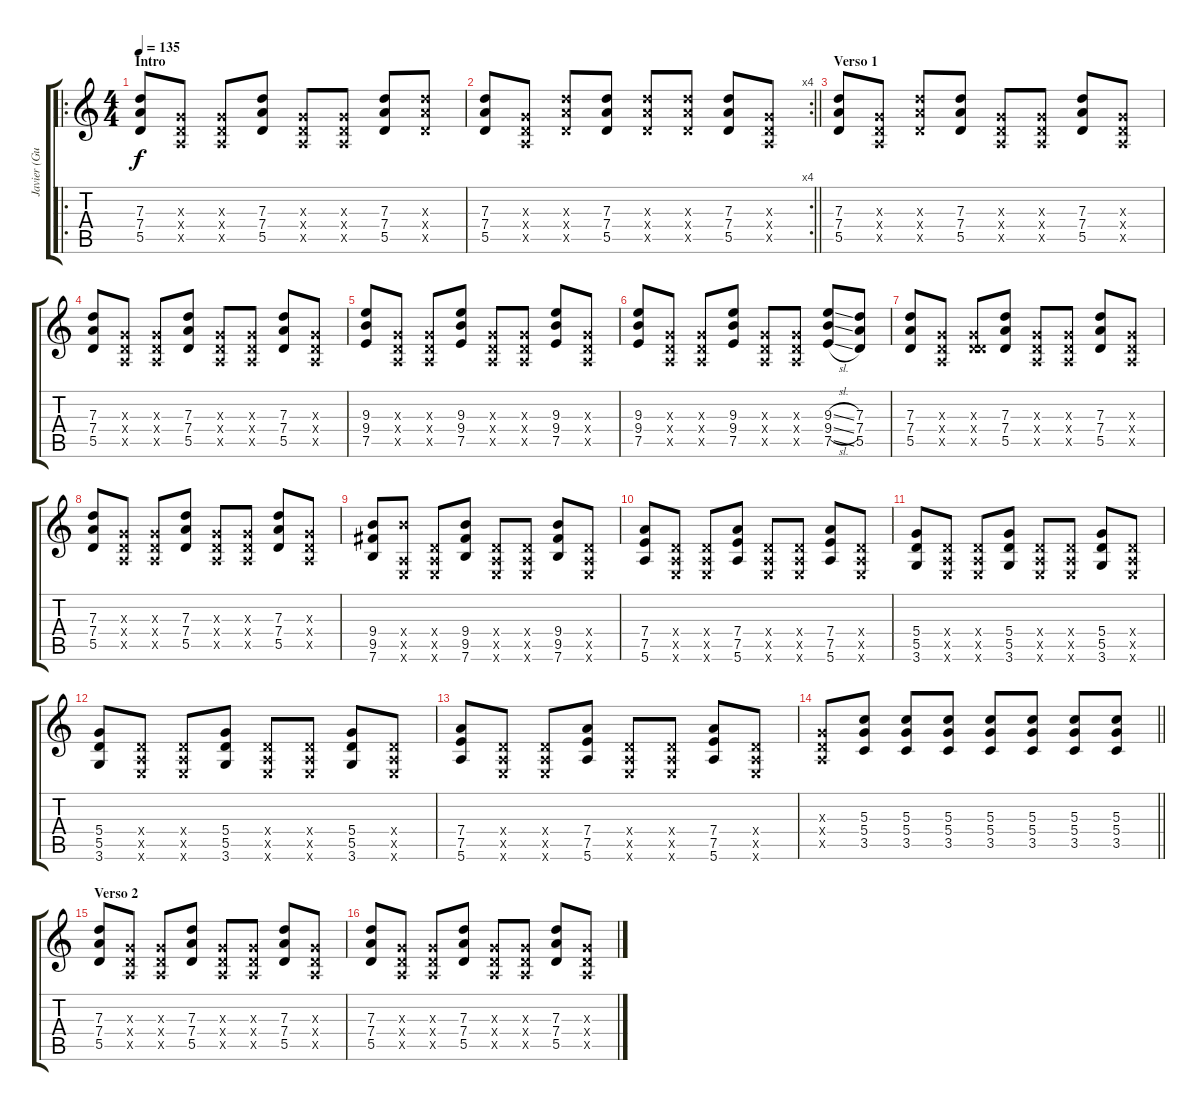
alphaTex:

\track ("Javier (Guitarra)" "Javier (Gu") {instrument overdrivenguitar}
\staff {score tabs}
\tuning (E4 B3 G3 D3 A2 E2) {hide}
\ro
\ts (4 4)
\section ("" "Intro")
\tempo 135
\clef g2
\ks c
(7.3 7.4 5.5).8{dy f instrument overdrivenguitar} (0.3{x} 0.4{x} 0.5{x}).8 (0.3{x} 0.4{x} 0.5{x}).8 (7.3 7.4 5.5).8 (0.3{x} 0.4{x} 0.5{x}).8 (0.3{x} 0.4{x} 0.5{x}).8 (7.3 7.4 5.5).8 (7.3{x} 7.4{x} 5.5{x}).8 |
\rc 4
\barLineRight lightlight
(7.3 7.4 5.5).8 (0.3{x} 0.4{x} 0.5{x}).8 (7.3{x} 7.4{x} 5.5{x}).8 (7.3 7.4 5.5).8 (7.3{x} 7.4{x} 5.5{x}).8 (7.3{x} 7.4{x} 5.5{x}).8 (7.3 7.4 5.5).8 (0.3{x} 0.4{x} 0.5{x}).8 |
\section ("" "Verso 1")
(7.3 7.4 5.5).8 (0.3{x} 0.4{x} 0.5{x}).8 (7.3{x} 7.4{x} 5.5{x}).8 (7.3 7.4 5.5).8 (0.3{x} 0.4{x} 0.5{x}).8 (0.3{x} 0.4{x} 0.5{x}).8 (7.3 7.4 5.5).8 (0.3{x} 0.4{x} 0.5{x}).8 |
(7.3 7.4 5.5).8 (0.3{x} 0.4{x} 0.5{x}).8 (0.3{x} 0.4{x} 0.5{x}).8 (7.3 7.4 5.5).8 (0.3{x} 0.4{x} 0.5{x}).8 (0.3{x} 0.4{x} 0.5{x}).8 (7.3 7.4 5.5).8 (0.3{x} 0.4{x} 0.5{x}).8 |
(9.3 9.4 7.5).8 (0.3{x} 0.4{x} 0.5{x}).8 (0.3{x} 0.4{x} 0.5{x}).8 (9.3 9.4 7.5).8 (0.3{x} 0.4{x} 0.5{x}).8 (0.3{x} 0.4{x} 0.5{x}).8 (9.3 9.4 7.5).8 (0.3{x} 0.4{x} 0.5{x}).8 |
(9.3 9.4 7.5).8 (0.3{x} 0.4{x} 0.5{x}).8 (0.3{x} 0.4{x} 0.5{x}).8 (9.3 9.4 7.5).8 (0.3{x} 0.4{x} 0.5{x}).8 (0.3{x} 0.4{x} 0.5{x}).8 (9.3{sl} 9.4{sl} 7.5{sl}).8 (7.3 7.4 5.5).8 |
(7.3 7.4 5.5).8 (0.3{x} 0.4{x} 0.5{x}).8 (0.3{x} 0.4{x} 5.5{x}).8 (7.3 7.4 5.5).8 (0.3{x} 0.4{x} 0.5{x}).8 (0.3{x} 0.4{x} 0.5{x}).8 (7.3 7.4 5.5).8 (0.3{x} 0.4{x} 0.5{x}).8 |
(7.3 7.4 5.5).8 (0.3{x} 0.4{x} 0.5{x}).8 (0.3{x} 0.4{x} 0.5{x}).8 (7.3 7.4 5.5).8 (0.3{x} 0.4{x} 0.5{x}).8 (0.3{x} 0.4{x} 0.5{x}).8 (7.3 7.4 5.5).8 (0.3{x} 0.4{x} 0.5{x}).8 |
(9.4 9.5 7.6).8 (9.4{x} 0.5{x} 0.6{x}).8 (0.4{x} 0.5{x} 0.6{x}).8 (9.4 9.5 7.6).8 (0.4{x} 0.5{x} 0.6{x}).8 (0.4{x} 0.5{x} 0.6{x}).8 (9.4 9.5 7.6).8 (0.4{x} 0.5{x} 0.6{x}).8 |
(7.4 7.5 5.6).8 (0.4{x} 0.5{x} 0.6{x}).8 (0.4{x} 0.5{x} 0.6{x}).8 (7.4 7.5 5.6).8 (0.4{x} 0.5{x} 0.6{x}).8 (0.4{x} 0.5{x} 0.6{x}).8 (7.4 7.5 5.6).8 (0.4{x} 0.5{x} 0.6{x}).8 |
(5.4 5.5 3.6).8 (0.4{x} 0.5{x} 0.6{x}).8 (0.4{x} 0.5{x} 0.6{x}).8 (5.4 5.5 3.6).8 (0.4{x} 0.5{x} 0.6{x}).8 (0.4{x} 0.5{x} 0.6{x}).8 (5.4 5.5 3.6).8 (0.4{x} 0.5{x} 0.6{x}).8 |
(5.4 5.5 3.6).8 (0.4{x} 0.5{x} 0.6{x}).8 (0.4{x} 0.5{x} 0.6{x}).8 (5.4 5.5 3.6).8 (0.4{x} 0.5{x} 0.6{x}).8 (0.4{x} 0.5{x} 0.6{x}).8 (5.4 5.5 3.6).8 (0.4{x} 0.5{x} 0.6{x}).8 |
(7.4 7.5 5.6).8 (0.4{x} 0.5{x} 0.6{x}).8 (0.4{x} 0.5{x} 0.6{x}).8 (7.4 7.5 5.6).8 (0.4{x} 0.5{x} 0.6{x}).8 (0.4{x} 0.5{x} 0.6{x}).8 (7.4 7.5 5.6).8 (0.4{x} 0.5{x} 0.6{x}).8 |
\barLineRight lightlight
(0.3{x} 0.4{x} 0.5{x}).8 (5.3 5.4 3.5).8 (5.3 5.4 3.5).8 (5.3 5.4 3.5).8 (5.3 5.4 3.5).8 (5.3 5.4 3.5).8 (5.3 5.4 3.5).8 (5.3 5.4 3.5).8 |
\section ("" "Verso 2")
(7.3 7.4 5.5).8 (0.3{x} 0.4{x} 0.5{x}).8 (0.3{x} 0.4{x} 0.5{x}).8 (7.3 7.4 5.5).8 (0.3{x} 0.4{x} 0.5{x}).8 (0.3{x} 0.4{x} 0.5{x}).8 (7.3 7.4 5.5).8 (0.3{x} 0.4{x} 0.5{x}).8 |
(7.3 7.4 5.5).8 (0.3{x} 0.4{x} 0.5{x}).8 (0.3{x} 0.4{x} 0.5{x}).8 (7.3 7.4 5.5).8 (0.3{x} 0.4{x} 0.5{x}).8 (0.3{x} 0.4{x} 0.5{x}).8 (7.3 7.4 5.5).8 (0.3{x} 0.4{x} 0.5{x}).8
